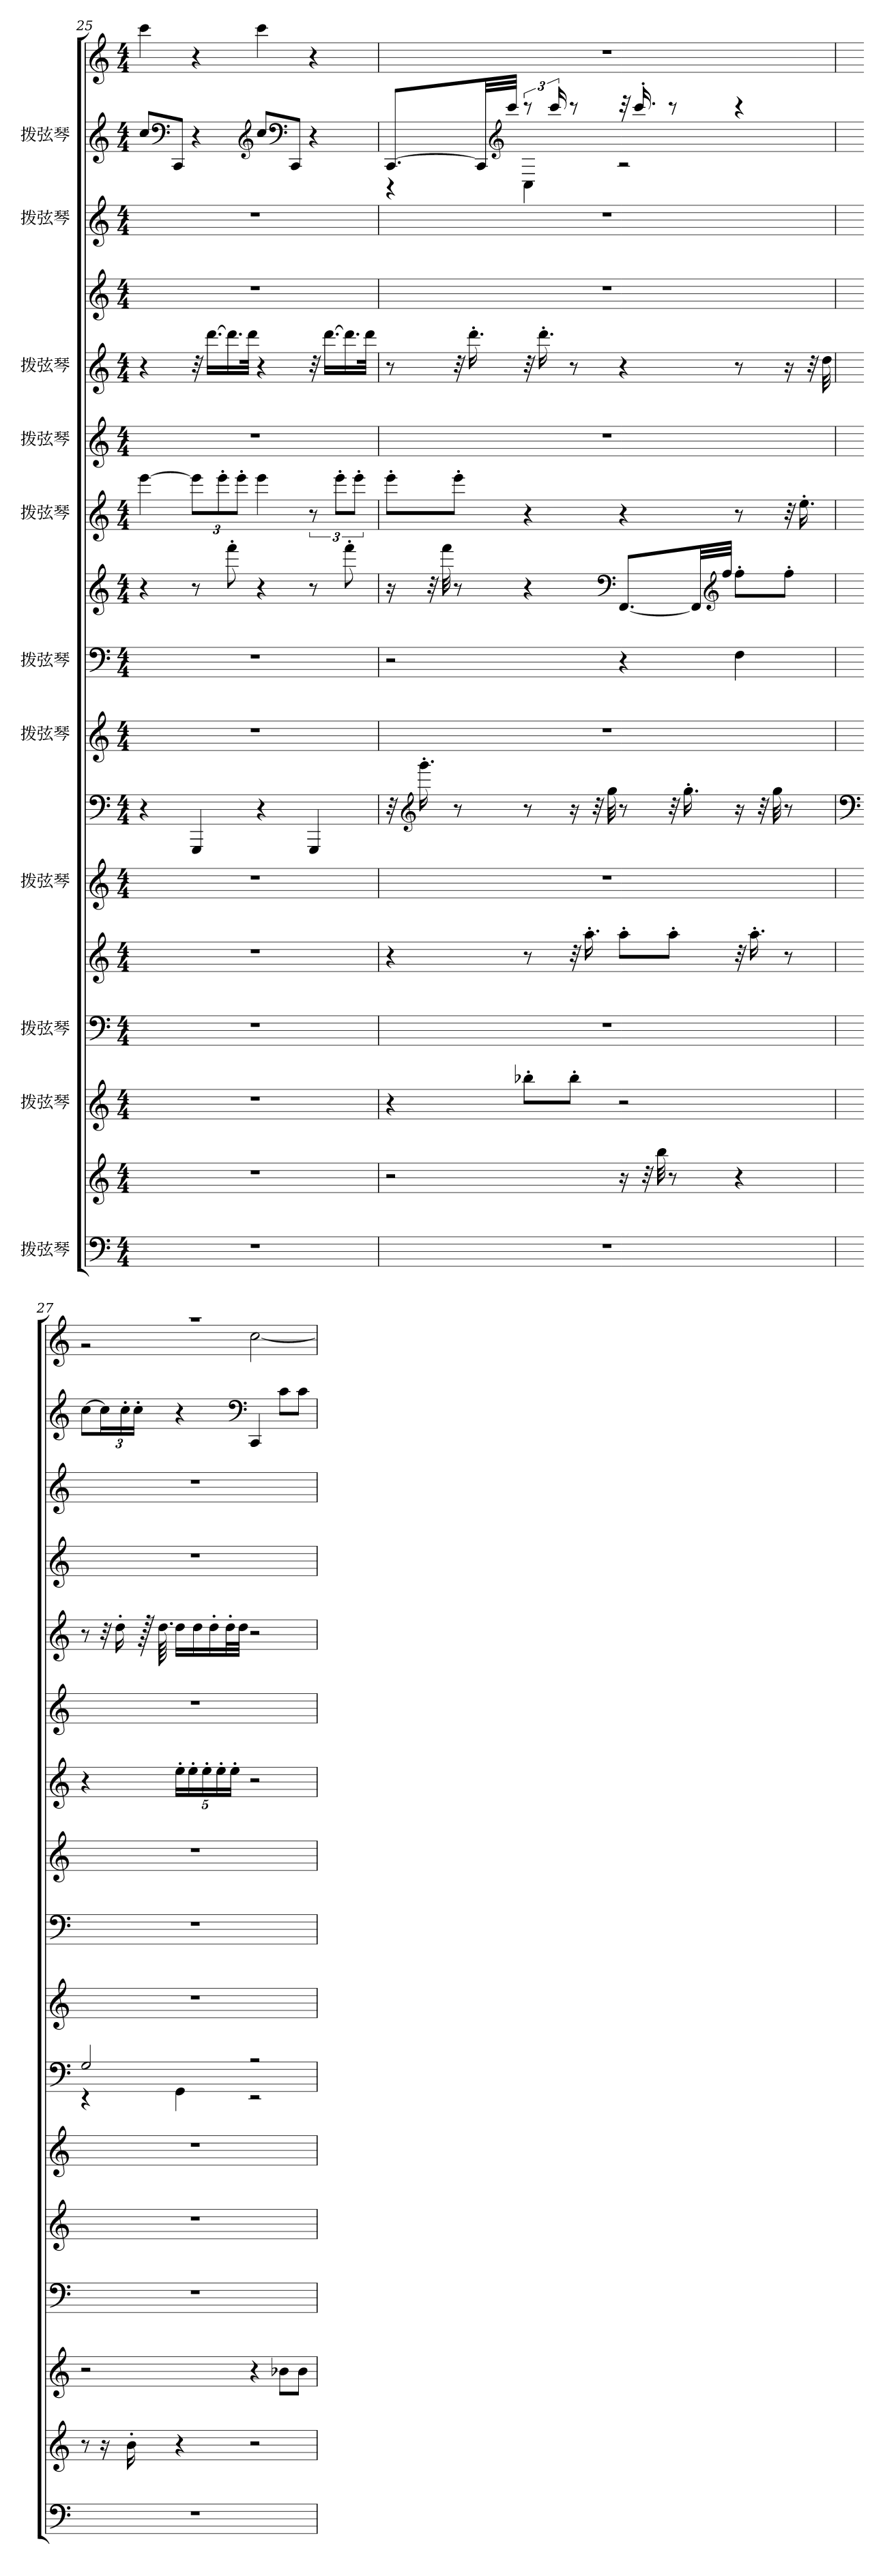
**kern	**kern	**kern	**kern	**kern	**kern	**kern	**kern	**kern	**kern	**kern	**kern	**kern	**kern	**kern	**kern	**kern
*part11	*part11	*part10	*part9	*part9	*part8	*part8	*part7	*part6	*part6	*part5	*part4	*part3	*part3	*part2	*part1	*part1
*staff17	*staff16	*staff15	*staff14	*staff13	*staff12	*staff11	*staff10	*staff9	*staff8	*staff7	*staff6	*staff5	*staff4	*staff3	*staff2	*staff1
*I"拨弦琴	*	*I"拨弦琴	*I"拨弦琴	*	*I"拨弦琴	*	*I"拨弦琴	*I"拨弦琴	*	*I"拨弦琴	*I"拨弦琴	*I"拨弦琴	*	*I"拨弦琴	*I"拨弦琴	*
*clefF4	*clefG2	*clefG2	*clefF4	*clefG2	*clefG2	*clefF4	*clefG2	*clefF4	*clefG2	*clefG2	*clefG2	*clefG2	*clefG2	*clefG2	*clefG2	*clefG2
*k[]	*k[]	*k[]	*k[]	*k[]	*k[]	*k[]	*k[]	*k[]	*k[]	*k[]	*k[]	*k[]	*k[]	*k[]	*k[]	*k[]
*M4/4	*M4/4	*M4/4	*M4/4	*M4/4	*M4/4	*M4/4	*M4/4	*M4/4	*M4/4	*M4/4	*M4/4	*M4/4	*M4/4	*M4/4	*M4/4	*M4/4
=25	=25	=25	=25	=25	=25	=25	=25	=25	=25	=25	=25	=25	=25	=25	=25	=25
1r	1r	1r	1r	1r	1r	4r	1r	1r	4r	[4eee\	1r	4r	1r	1r	8cc/L	4ccc\
*	*	*	*	*	*	*	*	*	*	*	*	*	*	*	*clefF4	*
.	.	.	.	.	.	.	.	.	.	.	.	.	.	.	8CC/J	.
*	*	*	*	*	*	*	*	*	*	*Xbrackettup	*	*	*	*	*	*
.	.	.	.	.	.	4GGG/	.	.	8r	12eee\L]	.	32r	.	.	4r	4r
.	.	.	.	.	.	.	.	.	.	.	.	[16.ddd\LL	.	.	.	.
.	.	.	.	.	.	.	.	.	.	12eee'\	.	.	.	.	.	.
.	.	.	.	.	.	.	.	.	8fff'\	.	.	16.ddd\]	.	.	.	.
.	.	.	.	.	.	.	.	.	.	12eee'\J	.	.	.	.	.	.
.	.	.	.	.	.	.	.	.	.	.	.	32ddd\JJk	.	.	.	.
*	*	*	*	*	*	*	*	*	*	*	*	*	*	*	*clefG2	*
.	.	.	.	.	.	4r	.	.	4r	4eee\	.	4r	.	.	8cc/L	4ccc\
*	*	*	*	*	*	*	*	*	*	*	*	*	*	*	*clefF4	*
.	.	.	.	.	.	.	.	.	.	.	.	.	.	.	8CC/J	.
*	*	*	*	*	*	*	*	*	*	*brackettup	*	*	*	*	*	*
.	.	.	.	.	.	4GGG/	.	.	8r	12r	.	32r	.	.	4r	4r
.	.	.	.	.	.	.	.	.	.	.	.	[16.ddd\LL	.	.	.	.
.	.	.	.	.	.	.	.	.	.	12eee'\L	.	.	.	.	.	.
.	.	.	.	.	.	.	.	.	8fff'\	.	.	16.ddd\]	.	.	.	.
.	.	.	.	.	.	.	.	.	.	12eee'\J	.	.	.	.	.	.
.	.	.	.	.	.	.	.	.	.	.	.	32ddd\JJk	.	.	.	.
!!LO:PB:g=z
=26	=26	=26	=26	=26	=26	=26	=26	=26	=26	=26	=26	=26	=26	=26	=26	=26
*	*	*	*	*	*	*	*	*	*	*	*	*	*	*	*^	*
1r	2r	4r	1r	4r	1r	32r	1r	2r	16r	8eee'\L	1r	8r	1r	1r	[8.CC/L	4r	1r
*	*	*	*	*	*	*clefG2	*	*	*	*	*	*	*	*	*	*	*
.	.	.	.	.	.	16.ggg'\	.	.	.	.	.	.	.	.	.	.	.
.	.	.	.	.	.	.	.	.	32r	.	.	.	.	.	.	.	.
.	.	.	.	.	.	.	.	.	32fff\	.	.	.	.	.	.	.	.
.	.	.	.	.	.	8r	.	.	8r	8eee'\J	.	32r	.	.	.	.	.
.	.	.	.	.	.	.	.	.	.	.	.	16.ddd'\	.	.	.	.	.
.	.	.	.	.	.	.	.	.	.	.	.	.	.	.	32CC/LL]	.	.
*	*	*	*	*	*	*	*	*	*	*	*	*	*	*	*clefG2	*	*
.	.	.	.	.	.	.	.	.	.	.	.	.	.	.	32ccc/JJJ	.	.
.	.	8bb-X'\L	.	8r	.	8r	.	.	4r	4r	.	32r	.	.	12r	4C\	.
.	.	.	.	.	.	.	.	.	.	.	.	16.ddd'\	.	.	.	.	.
.	.	.	.	.	.	.	.	.	.	.	.	.	.	.	24ccc/	.	.
.	.	8bb-'\J	.	32r	.	16r	.	.	.	.	.	8r	.	.	8r	.	.
.	.	.	.	16.aa'\	.	.	.	.	.	.	.	.	.	.	.	.	.
.	.	.	.	.	.	32r	.	.	.	.	.	.	.	.	.	.	.
.	.	.	.	.	.	32gg\	.	.	.	.	.	.	.	.	.	.	.
*	*	*	*	*	*	*	*	*	*clefF4	*	*	*	*	*	*	*	*
.	16r	2r	.	8aa'\L	.	8r	.	4r	[8.FF/L	4r	.	4r	.	.	32r	2r	.
.	.	.	.	.	.	.	.	.	.	.	.	.	.	.	16.ccc'/	.	.
.	32r	.	.	.	.	.	.	.	.	.	.	.	.	.	.	.	.
.	32bb\	.	.	.	.	.	.	.	.	.	.	.	.	.	.	.	.
.	8r	.	.	8aa'\J	.	32r	.	.	.	.	.	.	.	.	8r	.	.
.	.	.	.	.	.	16.gg'\	.	.	.	.	.	.	.	.	.	.	.
.	.	.	.	.	.	.	.	.	32FF/LL]	.	.	.	.	.	.	.	.
*	*	*	*	*	*	*	*	*	*clefG2	*	*	*	*	*	*	*	*
.	.	.	.	.	.	.	.	.	32ff/JJJ	.	.	.	.	.	.	.	.
.	4r	.	.	32r	.	16r	.	4F\	8ff'\L	8r	.	8r	.	.	4r	.	.
.	.	.	.	16.aa'\	.	.	.	.	.	.	.	.	.	.	.	.	.
.	.	.	.	.	.	32r	.	.	.	.	.	.	.	.	.	.	.
.	.	.	.	.	.	32gg\	.	.	.	.	.	.	.	.	.	.	.
.	.	.	.	8r	.	8r	.	.	8ff'\J	32r	.	16r	.	.	.	.	.
.	.	.	.	.	.	.	.	.	.	16.ee'\	.	.	.	.	.	.	.
.	.	.	.	.	.	.	.	.	.	.	.	32r	.	.	.	.	.
.	.	.	.	.	.	.	.	.	.	.	.	32dd\	.	.	.	.	.
*	*	*	*	*	*	*	*	*	*	*	*	*	*	*	*v	*v	*
!!LO:PB:g=z
=27	=27	=27	=27	=27	=27	=27	=27	=27	=27	=27	=27	=27	=27	=27	=27	=27
*	*	*	*	*	*	*clefF4	*	*	*	*	*	*	*	*	*	*
*	*	*	*	*	*	*^	*	*	*	*	*	*	*	*	*	*^
1r	8r	2r	1r	1r	1r	2G/	4r	1r	1r	1r	4r	1r	8r	1r	1r	[8cc\L	1r	2r
*	*	*	*	*	*	*	*	*	*	*	*	*	*	*	*	*Xbrackettup	*	*
.	16r	.	.	.	.	.	.	.	.	.	.	.	32r	.	.	24cc\L]	.	.
.	.	.	.	.	.	.	.	.	.	.	.	.	16dd'\	.	.	.	.	.
.	.	.	.	.	.	.	.	.	.	.	.	.	.	.	.	24cc'\	.	.
.	16b'\	.	.	.	.	.	.	.	.	.	.	.	.	.	.	.	.	.
.	.	.	.	.	.	.	.	.	.	.	.	.	.	.	.	24cc'\JJ	.	.
.	.	.	.	.	.	.	.	.	.	.	.	.	128r	.	.	.	.	.
.	.	.	.	.	.	.	.	.	.	.	.	.	64.dd\	.	.	.	.	.
*	*	*	*	*	*	*	*	*	*	*	*Xbrackettup	*	*	*	*	*	*	*
.	4r	.	.	.	.	.	4GG\	.	.	.	20ee'\LL	.	16dd\LL	.	.	4r	.	.
.	.	.	.	.	.	.	.	.	.	.	20ee'\	.	.	.	.	.	.	.
.	.	.	.	.	.	.	.	.	.	.	.	.	16dd\	.	.	.	.	.
.	.	.	.	.	.	.	.	.	.	.	20ee'\	.	.	.	.	.	.	.
.	.	.	.	.	.	.	.	.	.	.	.	.	16dd'\	.	.	.	.	.
.	.	.	.	.	.	.	.	.	.	.	20ee'\	.	.	.	.	.	.	.
.	.	.	.	.	.	.	.	.	.	.	.	.	32dd'\L	.	.	.	.	.
.	.	.	.	.	.	.	.	.	.	.	20ee'\JJ	.	.	.	.	.	.	.
.	.	.	.	.	.	.	.	.	.	.	.	.	32dd\JJJ	.	.	.	.	.
*	*	*	*	*	*	*	*	*	*	*	*	*	*	*	*	*clefF4	*	*
.	2r	4r	.	.	.	2r	2r	.	.	.	2r	.	2r	.	.	4CC/	.	[2cc\
.	.	8b-X\L	.	.	.	.	.	.	.	.	.	.	.	.	.	8c\L	.	.
.	.	8b-\J	.	.	.	.	.	.	.	.	.	.	.	.	.	8c\J	.	.
*	*	*	*	*	*	*v	*v	*	*	*	*	*	*	*	*	*	*v	*v
=	=	=	=	=	=	=	=	=	=	=	=	=	=	=	=	=
*-	*-	*-	*-	*-	*-	*-	*-	*-	*-	*-	*-	*-	*-	*-	*-	*-
